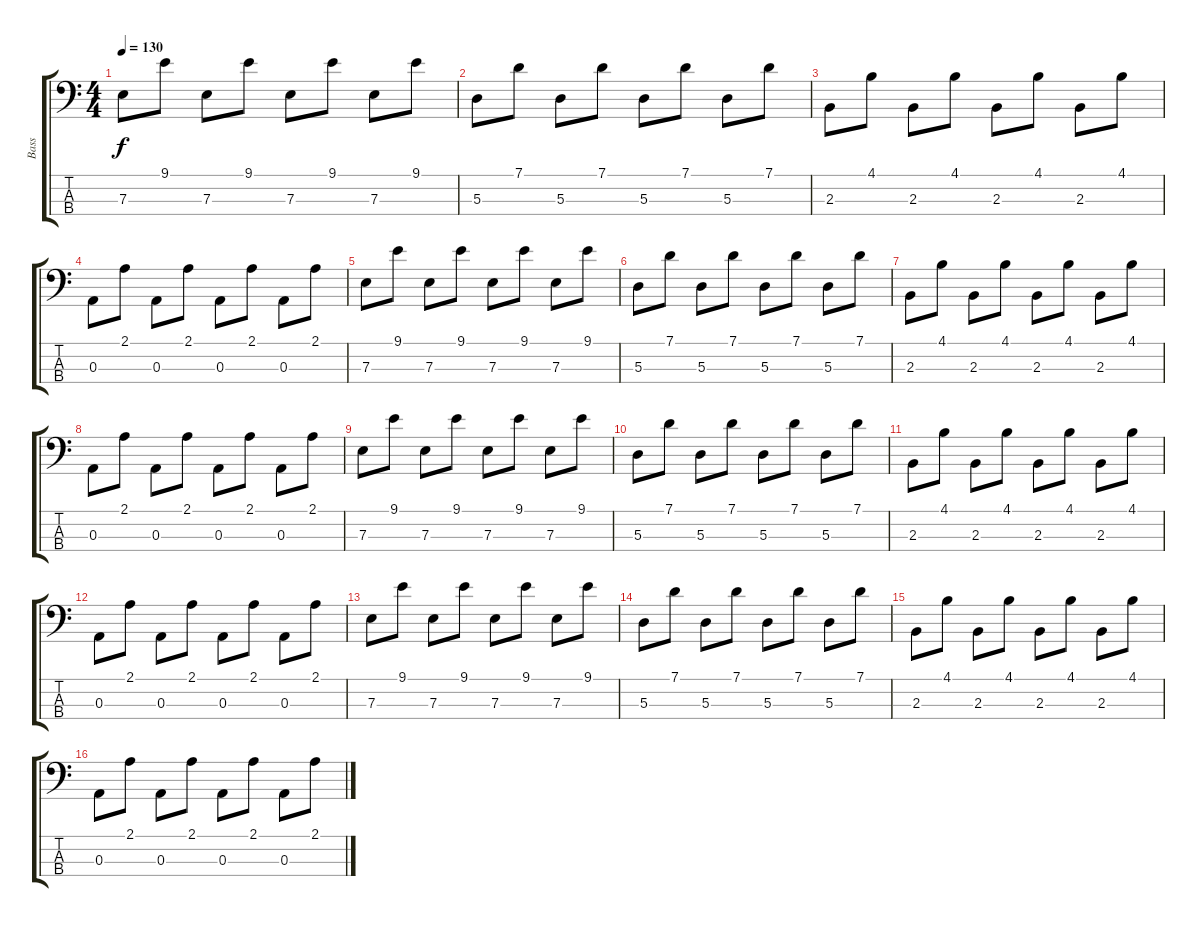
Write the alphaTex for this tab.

\track ("Bass" "Bass") {instrument electricbasspick}
\staff {score tabs}
\tuning (G2 D2 A1 E1) {hide}
\ts (4 4)
\tempo 130
\clef f4
\ks c
7.3.8{dy f} 9.1.8 7.3.8 9.1.8 7.3.8 9.1.8 7.3.8 9.1.8 |
5.3.8 7.1.8 5.3.8 7.1.8 5.3.8 7.1.8 5.3.8 7.1.8 |
2.3.8 4.1.8 2.3.8 4.1.8 2.3.8 4.1.8 2.3.8 4.1.8 |
0.3.8 2.1.8 0.3.8 2.1.8 0.3.8 2.1.8 0.3.8 2.1.8 |
7.3.8 9.1.8 7.3.8 9.1.8 7.3.8 9.1.8 7.3.8 9.1.8 |
5.3.8 7.1.8 5.3.8 7.1.8 5.3.8 7.1.8 5.3.8 7.1.8 |
2.3.8 4.1.8 2.3.8 4.1.8 2.3.8 4.1.8 2.3.8 4.1.8 |
0.3.8 2.1.8 0.3.8 2.1.8 0.3.8 2.1.8 0.3.8 2.1.8 |
7.3.8 9.1.8 7.3.8 9.1.8 7.3.8 9.1.8 7.3.8 9.1.8 |
5.3.8 7.1.8 5.3.8 7.1.8 5.3.8 7.1.8 5.3.8 7.1.8 |
2.3.8 4.1.8 2.3.8 4.1.8 2.3.8 4.1.8 2.3.8 4.1.8 |
0.3.8 2.1.8 0.3.8 2.1.8 0.3.8 2.1.8 0.3.8 2.1.8 |
7.3.8 9.1.8 7.3.8 9.1.8 7.3.8 9.1.8 7.3.8 9.1.8 |
5.3.8 7.1.8 5.3.8 7.1.8 5.3.8 7.1.8 5.3.8 7.1.8 |
2.3.8 4.1.8 2.3.8 4.1.8 2.3.8 4.1.8 2.3.8 4.1.8 |
0.3.8 2.1.8 0.3.8 2.1.8 0.3.8 2.1.8 0.3.8 2.1.8
